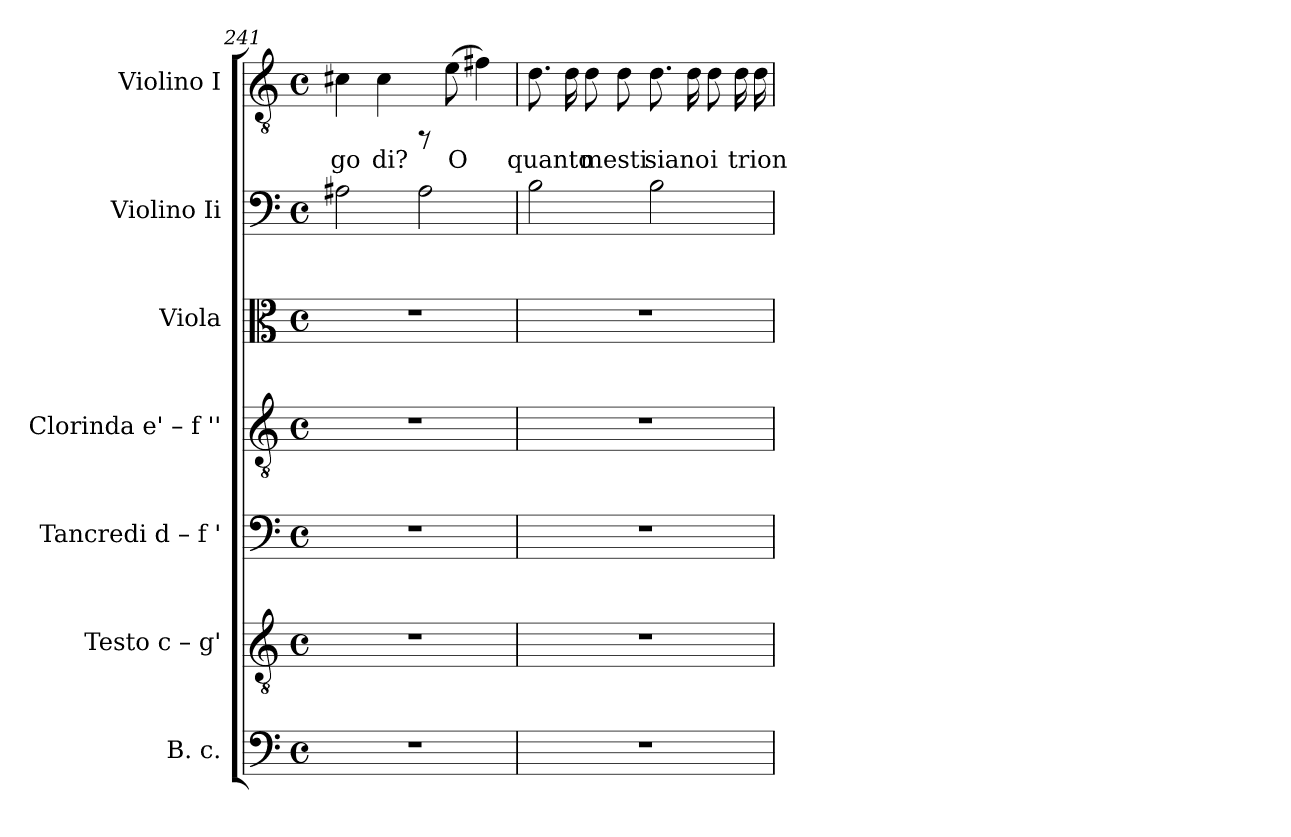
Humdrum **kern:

**kern	**kern	**kern	**kern	**kern	**kern	**kern	**text
*part7	*part6	*part5	*part4	*part3	*part2	*part1	*part1
*staff7	*staff6	*staff5	*staff4	*staff3	*staff2	*staff1	*staff1
*I"B. c.	*I"Testo  c – g'	*I"Tancredi  d – f '	*I"Clorinda  e' – f ''	*I"Viola	*I"Violino Ii	*I"Violino I	*
*clefF4	*clefGv2	*clefF4	*clefGv2	*clefC3	*clefF4	*clefGv2	*
*k[]	*k[]	*k[]	*k[]	*k[]	*k[]	*k[]	*
*C:	*C:	*C:	*C:	*C:	*C:	*C:	*
*M4/4	*M4/4	*M4/4	*M4/4	*M4/4	*M4/4	*M4/4	*
*met(c)	*met(c)	*met(c)	*met(c)	*met(c)	*met(c)	*met(c)	*
=241	=241	=241	=241	=241	=241	=241	=241
!	!	!	!	!	!	!	!LO:LY:b:cj
1r	1r	1r	1r	1r	2A#\	4c#X\	go
!	!	!	!	!	!	!	!LO:LY:b:cj
.	.	.	.	.	.	4c#\	di?
.	.	.	.	.	2A#\	8rFF	.
!	!	!	!	!	!	!	!LO:LY:b:cj
.	.	.	.	.	.	(>8e\	O
!	!	!	!	!	!	!	!LO:LY:b:cj
.	.	.	.	.	.	4f#X\)	.
!!LO:PB:g=z
=242	=242	=242	=242	=242	=242	=242	=242
!	!	!	!	!	!	!	!LO:LY:b:cj
1r	1r	1r	1r	1r	2B\	8.d\	quanto
!	!	!	!	!	!	!	!LO:LY:b:cj
.	.	.	.	.	.	16d\	.
!	!	!	!	!	!	!	!LO:LY:b:cj
.	.	.	.	.	.	8d\	mesti-
!	!	!	!	!	!	!	!LO:LY:b:cj
.	.	.	.	.	.	8d\	--
!	!	!	!	!	!	!	!LO:LY:b:cj
.	.	.	.	.	2B\	8.d\	-siano
!	!	!	!	!	!	!	!LO:LY:b:cj
.	.	.	.	.	.	16d\	.
!	!	!	!	!	!	!	!LO:LY:b:cj
.	.	.	.	.	.	8d\	i
!	!	!	!	!	!	!	!LO:LY:b:cj
.	.	.	.	.	.	16d\	trion-
!	!	!	!	!	!	!	!LO:LY:b:cj
.	.	.	.	.	.	16d\	--
=	=	=	=	=	=	=	=
*-	*-	*-	*-	*-	*-	*-	*-
